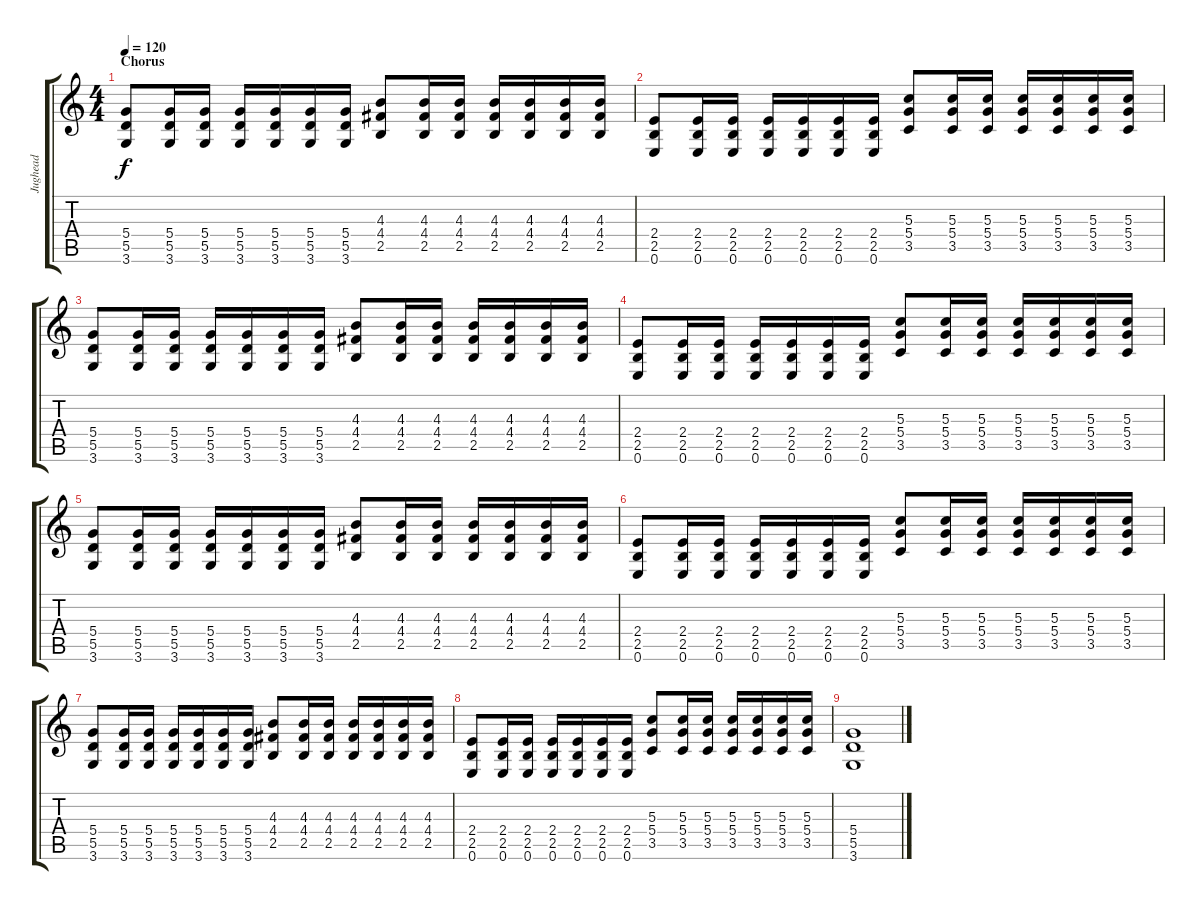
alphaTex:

\track ("Jughead" "Jughead") {instrument distortionguitar}
\staff {score tabs}
\tuning (E4 B3 G3 D3 A2 E2) {hide}
\ts (4 4)
\section ("" "Chorus")
\tempo 120
\clef g2
\ks c
(5.4 5.5 3.6).8{dy f} (5.4 5.5 3.6).16 (5.4 5.5 3.6).16 (5.4 5.5 3.6).16 (5.4 5.5 3.6).16 (5.4 5.5 3.6).16 (5.4 5.5 3.6).16 (4.3 4.4 2.5).8 (4.3 4.4 2.5).16 (4.3 4.4 2.5).16 (4.3 4.4 2.5).16 (4.3 4.4 2.5).16 (4.3 4.4 2.5).16 (4.3 4.4 2.5).16 |
(2.4 2.5 0.6).8 (2.4 2.5 0.6).16 (2.4 2.5 0.6).16 (2.4 2.5 0.6).16 (2.4 2.5 0.6).16 (2.4 2.5 0.6).16 (2.4 2.5 0.6).16 (5.3 5.4 3.5).8 (5.3 5.4 3.5).16 (5.3 5.4 3.5).16 (5.3 5.4 3.5).16 (5.3 5.4 3.5).16 (5.3 5.4 3.5).16 (5.3 5.4 3.5).16 |
(5.4 5.5 3.6).8 (5.4 5.5 3.6).16 (5.4 5.5 3.6).16 (5.4 5.5 3.6).16 (5.4 5.5 3.6).16 (5.4 5.5 3.6).16 (5.4 5.5 3.6).16 (4.3 4.4 2.5).8 (4.3 4.4 2.5).16 (4.3 4.4 2.5).16 (4.3 4.4 2.5).16 (4.3 4.4 2.5).16 (4.3 4.4 2.5).16 (4.3 4.4 2.5).16 |
(2.4 2.5 0.6).8 (2.4 2.5 0.6).16 (2.4 2.5 0.6).16 (2.4 2.5 0.6).16 (2.4 2.5 0.6).16 (2.4 2.5 0.6).16 (2.4 2.5 0.6).16 (5.3 5.4 3.5).8 (5.3 5.4 3.5).16 (5.3 5.4 3.5).16 (5.3 5.4 3.5).16 (5.3 5.4 3.5).16 (5.3 5.4 3.5).16 (5.3 5.4 3.5).16 |
(5.4 5.5 3.6).8 (5.4 5.5 3.6).16 (5.4 5.5 3.6).16 (5.4 5.5 3.6).16 (5.4 5.5 3.6).16 (5.4 5.5 3.6).16 (5.4 5.5 3.6).16 (4.3 4.4 2.5).8 (4.3 4.4 2.5).16 (4.3 4.4 2.5).16 (4.3 4.4 2.5).16 (4.3 4.4 2.5).16 (4.3 4.4 2.5).16 (4.3 4.4 2.5).16 |
(2.4 2.5 0.6).8 (2.4 2.5 0.6).16 (2.4 2.5 0.6).16 (2.4 2.5 0.6).16 (2.4 2.5 0.6).16 (2.4 2.5 0.6).16 (2.4 2.5 0.6).16 (5.3 5.4 3.5).8 (5.3 5.4 3.5).16 (5.3 5.4 3.5).16 (5.3 5.4 3.5).16 (5.3 5.4 3.5).16 (5.3 5.4 3.5).16 (5.3 5.4 3.5).16 |
(5.4 5.5 3.6).8 (5.4 5.5 3.6).16 (5.4 5.5 3.6).16 (5.4 5.5 3.6).16 (5.4 5.5 3.6).16 (5.4 5.5 3.6).16 (5.4 5.5 3.6).16 (4.3 4.4 2.5).8 (4.3 4.4 2.5).16 (4.3 4.4 2.5).16 (4.3 4.4 2.5).16 (4.3 4.4 2.5).16 (4.3 4.4 2.5).16 (4.3 4.4 2.5).16 |
(2.4 2.5 0.6).8 (2.4 2.5 0.6).16 (2.4 2.5 0.6).16 (2.4 2.5 0.6).16 (2.4 2.5 0.6).16 (2.4 2.5 0.6).16 (2.4 2.5 0.6).16 (5.3 5.4 3.5).8 (5.3 5.4 3.5).16 (5.3 5.4 3.5).16 (5.3 5.4 3.5).16 (5.3 5.4 3.5).16 (5.3 5.4 3.5).16 (5.3 5.4 3.5).16 |
(5.4 5.5 3.6).1
